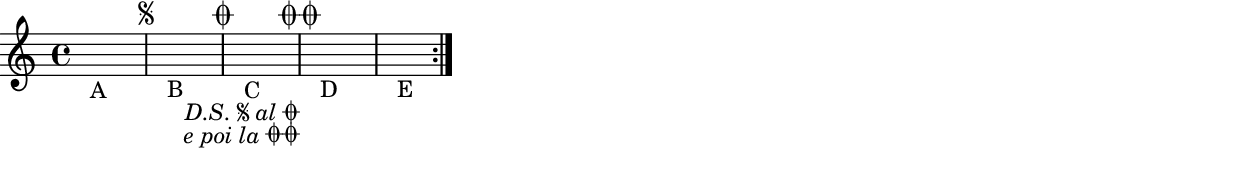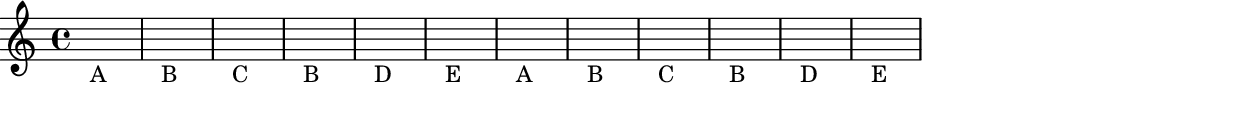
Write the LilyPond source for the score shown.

%% Generated by lilypond-book
%% Options: [exampleindent=10.16\mm,indent=0\mm,line-width=160\mm,paper-height=845.047\pt,paper-width=597.508\pt,papersize='(cons (* 597.508 pt) (* 845.047 pt))]
\include "lilypond-book-preamble.ly"


% ****************************************************************
% Start cut-&-pastable-section
% ****************************************************************

#(ly:set-option 'eps-box-padding 3.000000)



\paper {
  #(set-paper-size '(cons (* 597.508 pt) (* 845.047 pt)))
  indent = 0\mm
  line-width = 160\mm
  % offset the left padding, also add 1mm as lilypond creates cropped
  % images with a little space on the right
  line-width = #(- line-width (* mm  3.000000) (* mm 1))
}

\layout {
  
}




% ****************************************************************
% ly snippet:
% ****************************************************************
\sourcefilename "/lilypond-2.25.15/input/regression/repeat-segno-in-volta-middle.ly"
\sourcefileline 0
\version "2.23.6"

#(ly:set-option 'warning-as-error #t)

\header {
  texidoc="This tests a @code{\\repeat segno} inside and in the middle
of a @code{\\repeat volta}.  The music unfolds to ABCBDE ABCBDE."
}

piece = \new Voice \fixed c' {
  \repeat volta 2 {
    s1_"A"
    \repeat segno 2 {
      s1_"B"
      \alternative {
        s1_"C"
        s1_"D"
      }
    }
    s1_"E"
  }
}

\new Score { \piece }
\new Score { \unfoldRepeats \piece }



% ****************************************************************
% end ly snippet
% ****************************************************************
